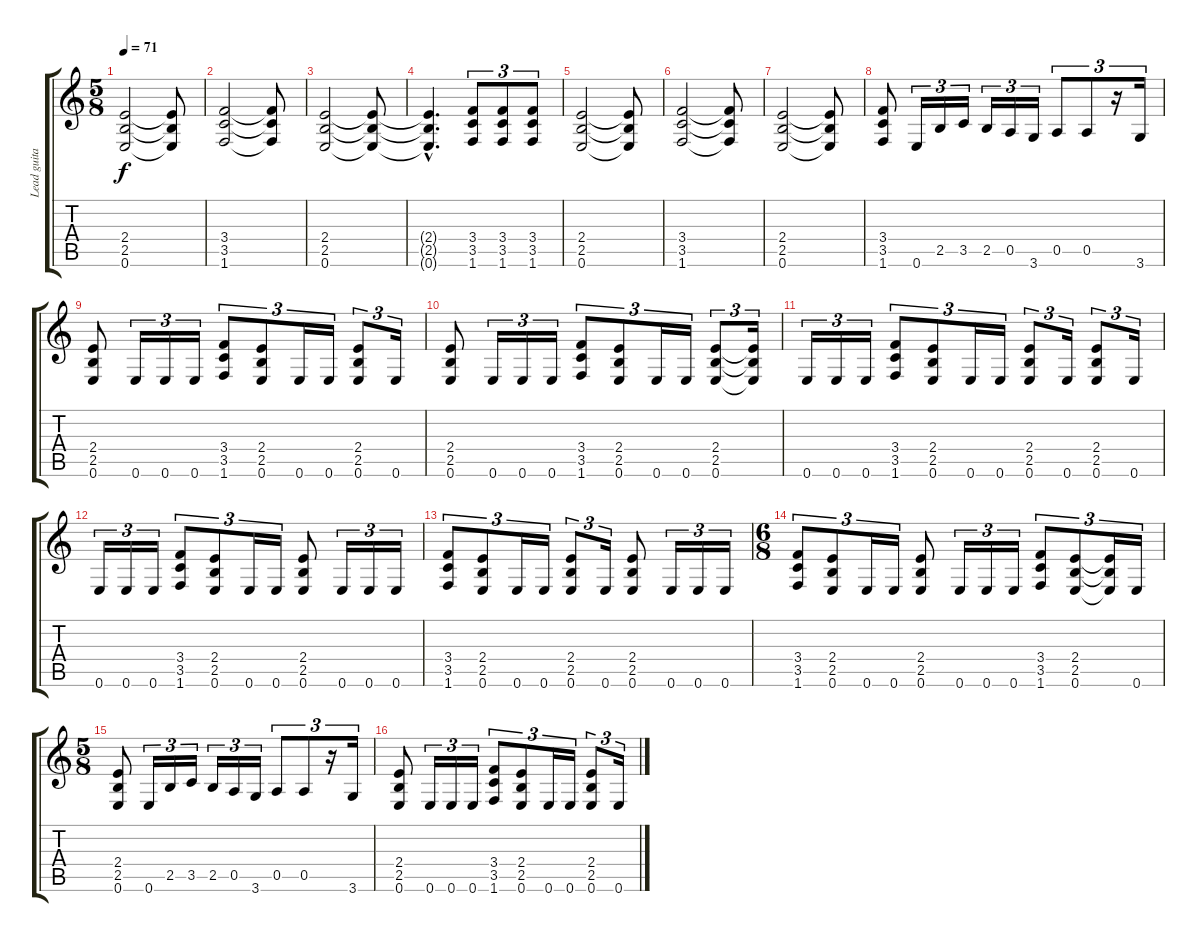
\track ("Lead guitar (P.Rondat)" "Lead guita") {instrument overdrivenguitar}
\staff {score tabs}
\tuning (E4 B3 G3 D3 A2 E2) {hide}
\ts (5 8)
\tempo 71
\clef g2
\ks c
(2.4 2.5 0.6).2{dy f instrument overdrivenguitar} (2.4{t} 2.5{t} 0.6{t}).8 |
(3.4 3.5 1.6).2 (3.4{t} 3.5{t} 1.6{t}).8 |
(2.4 2.5 0.6).2 (2.4{t} 2.5{t} 0.6{t}).8 |
(2.4{hac t} 2.5{hac t} 0.6{hac t}).4{d} (3.4 3.5 1.6).8{tu (3 2)} (3.4 3.5 1.6).8{tu (3 2)} (3.4 3.5 1.6).8{tu (3 2)} |
(2.4 2.5 0.6).2 (2.4{t} 2.5{t} 0.6{t}).8 |
(3.4 3.5 1.6).2 (3.4{t} 3.5{t} 1.6{t}).8 |
(2.4 2.5 0.6).2 (2.4{t} 2.5{t} 0.6{t}).8 |
(3.4 3.5 1.6).8 0.6.16{tu (3 2)} 2.5.16{tu (3 2)} 3.5.16{tu (3 2)} 2.5.16{tu (3 2)} 0.5.16{tu (3 2)} 3.6.16{tu (3 2)} 0.5.8{tu (3 2)} 0.5.8{tu (3 2)} r.16{tu (3 2)} 3.6.16{tu (3 2)} |
(2.4 2.5 0.6).8 0.6.16{tu (3 2)} 0.6.16{tu (3 2)} 0.6.16{tu (3 2)} (3.4 3.5 1.6).8{tu (3 2)} (2.4 2.5 0.6).8{tu (3 2)} 0.6.16{tu (3 2)} 0.6.16{tu (3 2)} (2.4 2.5 0.6).8{tu (3 2)} 0.6.16{tu (3 2)} |
(2.4 2.5 0.6).8 0.6.16{tu (3 2)} 0.6.16{tu (3 2)} 0.6.16{tu (3 2)} (3.4 3.5 1.6).8{tu (3 2)} (2.4 2.5 0.6).8{tu (3 2)} 0.6.16{tu (3 2)} 0.6.16{tu (3 2)} (2.4 2.5 0.6).8{tu (3 2)} (2.4{t} 2.5{t} 0.6{t}).16{tu (3 2)} |
0.6.16{tu (3 2)} 0.6.16{tu (3 2)} 0.6.16{tu (3 2)} (3.4 3.5 1.6).8{tu (3 2)} (2.4 2.5 0.6).8{tu (3 2)} 0.6.16{tu (3 2)} 0.6.16{tu (3 2)} (2.4 2.5 0.6).8{tu (3 2)} 0.6.16{tu (3 2)} (2.4 2.5 0.6).8{tu (3 2)} 0.6.16{tu (3 2)} |
0.6.16{tu (3 2)} 0.6.16{tu (3 2)} 0.6.16{tu (3 2)} (3.4 3.5 1.6).8{tu (3 2)} (2.4 2.5 0.6).8{tu (3 2)} 0.6.16{tu (3 2)} 0.6.16{tu (3 2)} (2.4 2.5 0.6).8 0.6.16{tu (3 2)} 0.6.16{tu (3 2)} 0.6.16{tu (3 2)} |
(3.4 3.5 1.6).8{tu (3 2)} (2.4 2.5 0.6).8{tu (3 2)} 0.6.16{tu (3 2)} 0.6.16{tu (3 2)} (2.4 2.5 0.6).8{tu (3 2)} 0.6.16{tu (3 2)} (2.4 2.5 0.6).8 0.6.16{tu (3 2)} 0.6.16{tu (3 2)} 0.6.16{tu (3 2)} |
\ts (6 8)
(3.4 3.5 1.6).8{tu (3 2)} (2.4 2.5 0.6).8{tu (3 2)} 0.6.16{tu (3 2)} 0.6.16{tu (3 2)} (2.4 2.5 0.6).8 0.6.16{tu (3 2)} 0.6.16{tu (3 2)} 0.6.16{tu (3 2)} (3.4 3.5 1.6).8{tu (3 2)} (2.4 2.5 0.6).8{tu (3 2)} (2.4{t} 2.5{t} 0.6{t}).16{tu (3 2)} 0.6.16{tu (3 2)} |
\ts (5 8)
(2.4 2.5 0.6).8 0.6.16{tu (3 2)} 2.5.16{tu (3 2)} 3.5.16{tu (3 2)} 2.5.16{tu (3 2)} 0.5.16{tu (3 2)} 3.6.16{tu (3 2)} 0.5.8{tu (3 2)} 0.5.8{tu (3 2)} r.16{tu (3 2)} 3.6.16{tu (3 2)} |
(2.4 2.5 0.6).8 0.6.16{tu (3 2)} 0.6.16{tu (3 2)} 0.6.16{tu (3 2)} (3.4 3.5 1.6).8{tu (3 2)} (2.4 2.5 0.6).8{tu (3 2)} 0.6.16{tu (3 2)} 0.6.16{tu (3 2)} (2.4 2.5 0.6).8{tu (3 2)} 0.6.16{tu (3 2)}
